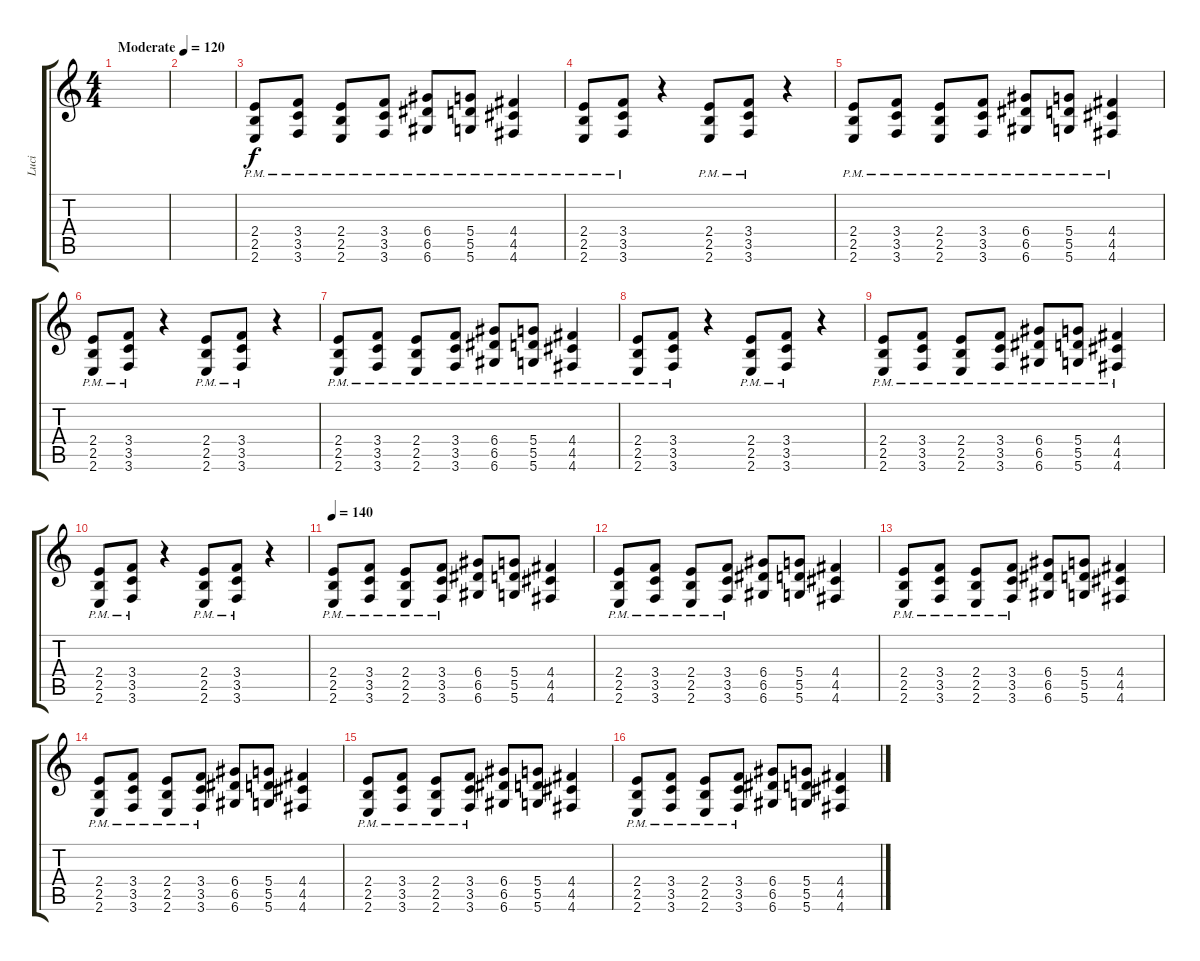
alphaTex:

\track ("Luci" "Luci") {instrument distortionguitar}
\staff {score tabs}
\tuning (E4 B3 G3 D3 A2 D2) {hide}
\ts (4 4)
\tempo (120 "Moderate")
\clef g2
\ks c
|
|
(2.4{pm} 2.5{pm} 2.6{pm}).8 (3.4{pm} 3.5{pm} 3.6{pm}).8 (2.4{pm} 2.5{pm} 2.6{pm}).8 (3.4{pm} 3.5{pm} 3.6{pm}).8 (6.4{pm} 6.5{pm} 6.6{pm}).8 (5.4{pm} 5.5{pm} 5.6{pm}).8 (4.4{pm} 4.5{pm} 4.6{pm}).4 |
(2.4{pm} 2.5{pm} 2.6{pm}).8 (3.4{pm} 3.5{pm} 3.6{pm}).8 r.4 (2.4{pm} 2.5{pm} 2.6{pm}).8 (3.4{pm} 3.5{pm} 3.6{pm}).8 r.4 |
(2.4{pm} 2.5{pm} 2.6{pm}).8 (3.4{pm} 3.5{pm} 3.6{pm}).8 (2.4{pm} 2.5{pm} 2.6{pm}).8 (3.4{pm} 3.5{pm} 3.6{pm}).8 (6.4{pm} 6.5{pm} 6.6{pm}).8 (5.4{pm} 5.5{pm} 5.6{pm}).8 (4.4{pm} 4.5{pm} 4.6{pm}).4 |
(2.4{pm} 2.5{pm} 2.6{pm}).8 (3.4{pm} 3.5{pm} 3.6{pm}).8 r.4 (2.4{pm} 2.5{pm} 2.6{pm}).8 (3.4{pm} 3.5{pm} 3.6{pm}).8 r.4 |
(2.4{pm} 2.5{pm} 2.6{pm}).8 (3.4{pm} 3.5{pm} 3.6{pm}).8 (2.4{pm} 2.5{pm} 2.6{pm}).8 (3.4{pm} 3.5{pm} 3.6{pm}).8 (6.4{pm} 6.5{pm} 6.6{pm}).8 (5.4{pm} 5.5{pm} 5.6{pm}).8 (4.4{pm} 4.5{pm} 4.6{pm}).4 |
(2.4{pm} 2.5{pm} 2.6{pm}).8 (3.4{pm} 3.5{pm} 3.6{pm}).8 r.4 (2.4{pm} 2.5{pm} 2.6{pm}).8 (3.4{pm} 3.5{pm} 3.6{pm}).8 r.4 |
(2.4{pm} 2.5{pm} 2.6{pm}).8 (3.4{pm} 3.5{pm} 3.6{pm}).8 (2.4{pm} 2.5{pm} 2.6{pm}).8 (3.4{pm} 3.5{pm} 3.6{pm}).8 (6.4{pm} 6.5{pm} 6.6{pm}).8 (5.4{pm} 5.5{pm} 5.6{pm}).8 (4.4{pm} 4.5{pm} 4.6{pm}).4 |
(2.4{pm} 2.5{pm} 2.6{pm}).8 (3.4{pm} 3.5{pm} 3.6{pm}).8 r.4 (2.4{pm} 2.5{pm} 2.6{pm}).8 (3.4{pm} 3.5{pm} 3.6{pm}).8 r.4 |
\tempo 140
(2.4{pm} 2.5{pm} 2.6{pm}).8 (3.4{pm} 3.5{pm} 3.6{pm}).8 (2.4{pm} 2.5{pm} 2.6{pm}).8 (3.4{pm} 3.5{pm} 3.6{pm}).8 (6.4 6.5 6.6).8 (5.4 5.5 5.6).8 (4.4 4.5 4.6).4 |
(2.4{pm} 2.5{pm} 2.6{pm}).8 (3.4{pm} 3.5{pm} 3.6{pm}).8 (2.4{pm} 2.5{pm} 2.6{pm}).8 (3.4{pm} 3.5{pm} 3.6{pm}).8 (6.4 6.5 6.6).8 (5.4 5.5 5.6).8 (4.4 4.5 4.6).4 |
(2.4{pm} 2.5{pm} 2.6{pm}).8 (3.4{pm} 3.5{pm} 3.6{pm}).8 (2.4{pm} 2.5{pm} 2.6{pm}).8 (3.4{pm} 3.5{pm} 3.6{pm}).8 (6.4 6.5 6.6).8 (5.4 5.5 5.6).8 (4.4 4.5 4.6).4 |
(2.4{pm} 2.5{pm} 2.6{pm}).8 (3.4{pm} 3.5{pm} 3.6{pm}).8 (2.4{pm} 2.5{pm} 2.6{pm}).8 (3.4{pm} 3.5{pm} 3.6{pm}).8 (6.4 6.5 6.6).8 (5.4 5.5 5.6).8 (4.4 4.5 4.6).4 |
(2.4{pm} 2.5{pm} 2.6{pm}).8 (3.4{pm} 3.5{pm} 3.6{pm}).8 (2.4{pm} 2.5{pm} 2.6{pm}).8 (3.4{pm} 3.5{pm} 3.6{pm}).8 (6.4 6.5 6.6).8 (5.4 5.5 5.6).8 (4.4 4.5 4.6).4 |
(2.4{pm} 2.5{pm} 2.6{pm}).8 (3.4{pm} 3.5{pm} 3.6{pm}).8 (2.4{pm} 2.5{pm} 2.6{pm}).8 (3.4{pm} 3.5{pm} 3.6{pm}).8 (6.4 6.5 6.6).8 (5.4 5.5 5.6).8 (4.4 4.5 4.6).4
